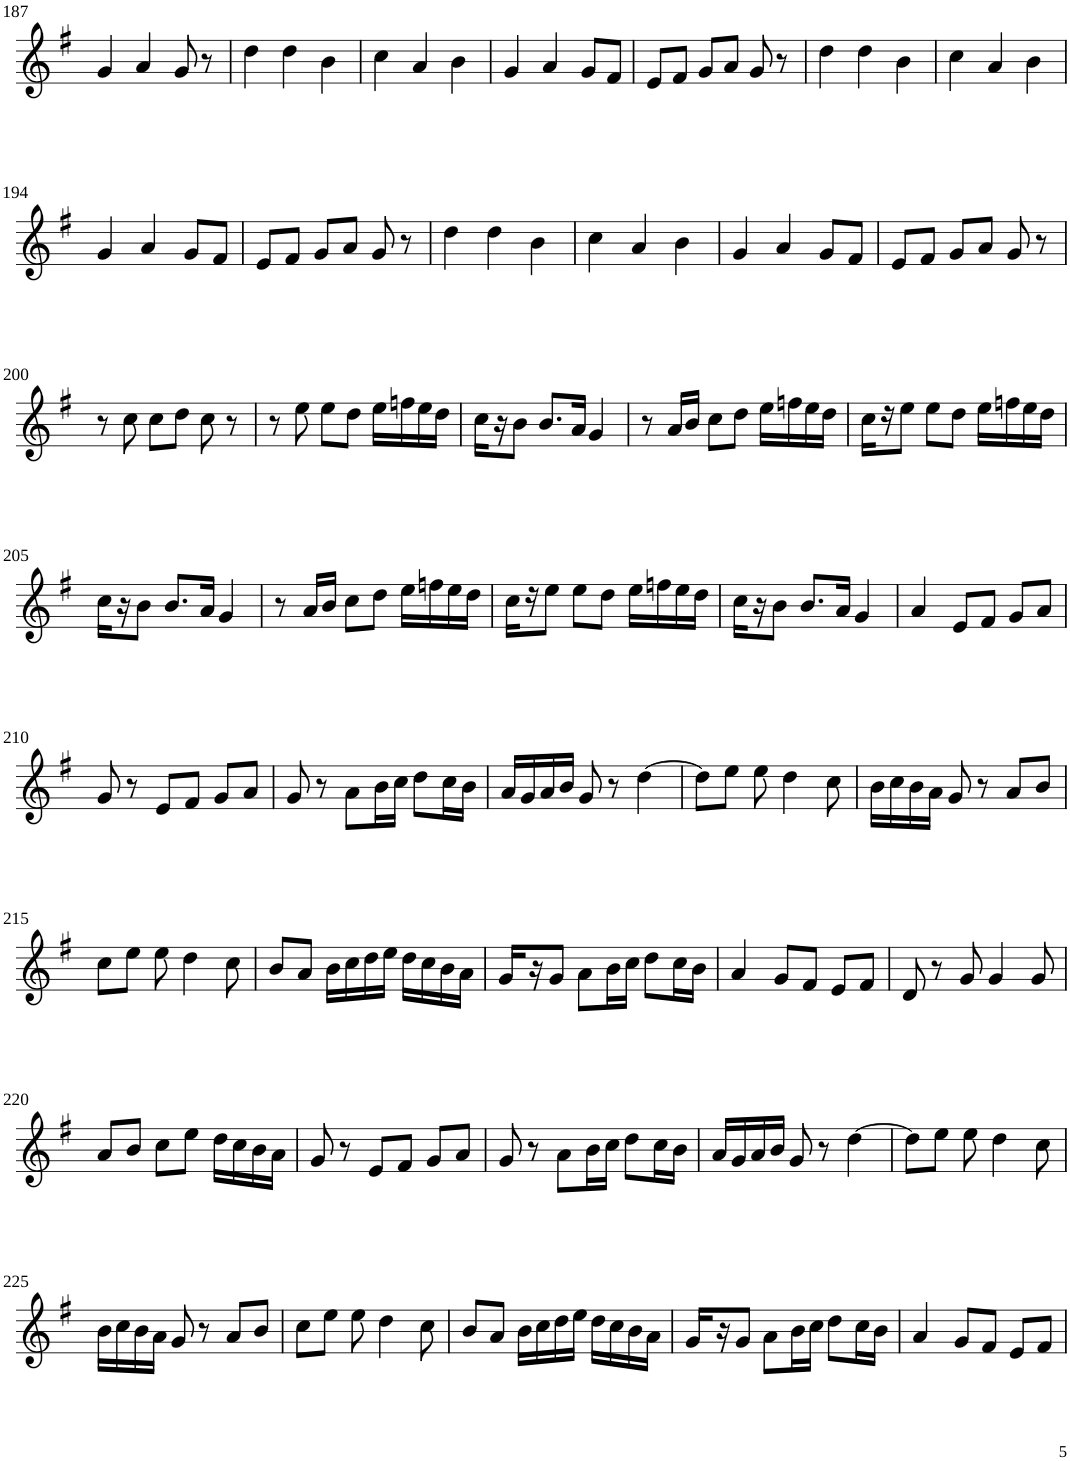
**kern
*part1
*staff1
*I"Violin
!!LO:PB:g=z
*clefG2
*k[f#]
*G:
*M3/4
=187
4g/
4a/
8g/
8r
=188
4dd\
4dd\
4b\
=189
4cc\
4a/
4b\
=190
4g/
4a/
8g/L
8f#/J
=191
8e/L
8f#/J
8g/L
8a/J
8g/
8r
=192
4dd\
4dd\
4b\
=193
4cc\
4a/
4b\
!!LO:LB:g=z
=194
4g/
4a/
8g/L
8f#/J
=195
8e/L
8f#/J
8g/L
8a/J
8g/
8r
=196
4dd\
4dd\
4b\
=197
4cc\
4a/
4b\
=198
4g/
4a/
8g/L
8f#/J
=199
8e/L
8f#/J
8g/L
8a/J
8g/
8r
!!LO:LB:g=z
=200
8r
8cc\
8cc\L
8dd\J
8cc\
8r
=201
8r
8ee\
8ee\L
8dd\J
16ee\LL
16ffn\
16ee\
16dd\JJ
=202
16cc\LL
16r
8b\J
8.b/L
16a/Jk
4g/
=203
8r
16a/LL
16b/JJ
8cc\L
8dd\J
16ee\LL
16ffn\
16ee\
16dd\JJ
=204
16cc\LL
16r
8ee\J
8ee\L
8dd\J
16ee\LL
16ffn\
16ee\
16dd\JJ
!!LO:LB:g=z
=205
16cc\LL
16r
8b\J
8.b/L
16a/Jk
4g/
=206
8r
16a/LL
16b/JJ
8cc\L
8dd\J
16ee\LL
16ffn\
16ee\
16dd\JJ
=207
16cc\LL
16r
8ee\J
8ee\L
8dd\J
16ee\LL
16ffn\
16ee\
16dd\JJ
=208
16cc\LL
16r
8b\J
8.b/L
16a/Jk
4g/
=209
4a/
8e/L
8f#/J
8g/L
8a/J
!!LO:LB:g=z
=210
8g/
8r
8e/L
8f#/J
8g/L
8a/J
=211
8g/
8r
8a\L
16b\L
16cc\JJ
8dd\L
16cc\L
16b\JJ
=212
16a/LL
16g/
16a/
16b/JJ
8g/
8r
[4dd\
=213
8dd\L]
8ee\J
8ee\
4dd\
8cc\
=214
16b\LL
16cc\
16b\
16a\JJ
8g/
8r
8a/L
8b/J
!!LO:LB:g=z
=215
8cc\L
8ee\J
8ee\
4dd\
8cc\
=216
8b/L
8a/J
16b\LL
16cc\
16dd\
16ee\JJ
16dd\LL
16cc\
16b\
16a\JJ
=217
16g/LL
16r
8g/J
8a\L
16b\L
16cc\JJ
8dd\L
16cc\L
16b\JJ
=218
4a/
8g/L
8f#/J
8e/L
8f#/J
=219
8d/
8r
8g/
4g/
8g/
!!LO:LB:g=z
=220
8a/L
8b/J
8cc\L
8ee\J
16dd\LL
16cc\
16b\
16a\JJ
=221
8g/
8r
8e/L
8f#/J
8g/L
8a/J
=222
8g/
8r
8a\L
16b\L
16cc\JJ
8dd\L
16cc\L
16b\JJ
=223
16a/LL
16g/
16a/
16b/JJ
8g/
8r
[4dd\
=224
8dd\L]
8ee\J
8ee\
4dd\
8cc\
!!LO:LB:g=z
=225
16b\LL
16cc\
16b\
16a\JJ
8g/
8r
8a/L
8b/J
=226
8cc\L
8ee\J
8ee\
4dd\
8cc\
=227
8b/L
8a/J
16b\LL
16cc\
16dd\
16ee\JJ
16dd\LL
16cc\
16b\
16a\JJ
=228
16g/LL
16r
8g/J
8a\L
16b\L
16cc\JJ
8dd\L
16cc\L
16b\JJ
=229
4a/
8g/L
8f#/J
8e/L
8f#/J
=
*-
